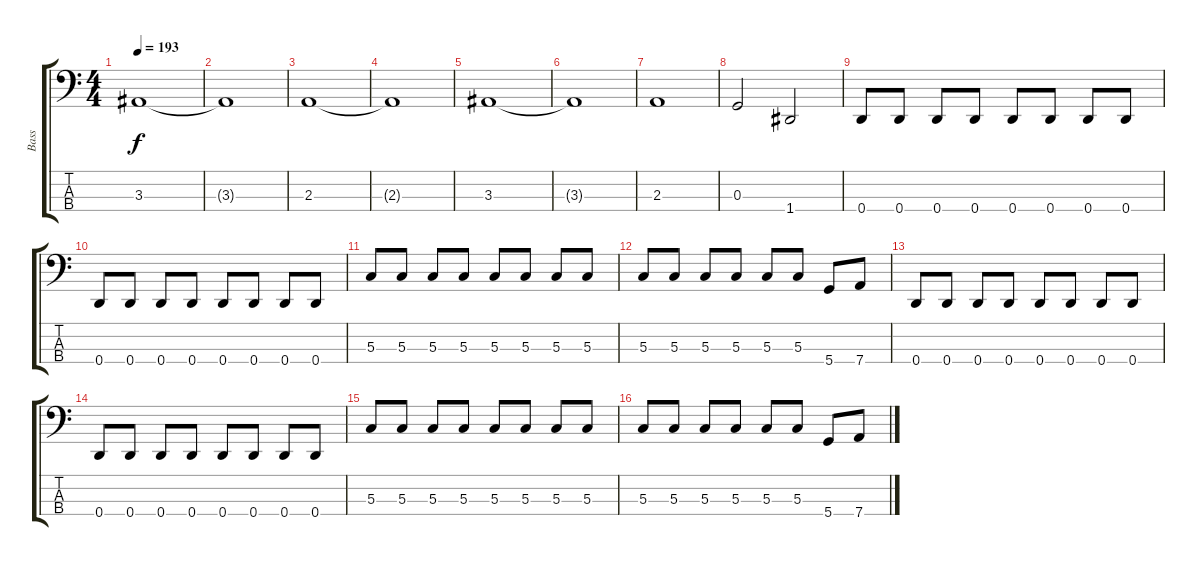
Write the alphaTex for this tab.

\track ("Bass" "Bass") {instrument electricbassfinger}
\staff {score tabs}
\tuning (F2 C2 G1 D1) {hide}
\ts (4 4)
\tempo 193
\clef f4
\ks c
3.3.1{dy f} |
3.3{t}.1 |
2.3.1 |
2.3{t}.1 |
3.3.1 |
3.3{t}.1 |
2.3.1 |
0.3.2 1.4.2 |
0.4.8 0.4.8 0.4.8 0.4.8 0.4.8 0.4.8 0.4.8 0.4.8 |
0.4.8 0.4.8 0.4.8 0.4.8 0.4.8 0.4.8 0.4.8 0.4.8 |
5.3.8 5.3.8 5.3.8 5.3.8 5.3.8 5.3.8 5.3.8 5.3.8 |
5.3.8 5.3.8 5.3.8 5.3.8 5.3.8 5.3.8 5.4.8 7.4.8 |
0.4.8 0.4.8 0.4.8 0.4.8 0.4.8 0.4.8 0.4.8 0.4.8 |
0.4.8 0.4.8 0.4.8 0.4.8 0.4.8 0.4.8 0.4.8 0.4.8 |
5.3.8 5.3.8 5.3.8 5.3.8 5.3.8 5.3.8 5.3.8 5.3.8 |
5.3.8 5.3.8 5.3.8 5.3.8 5.3.8 5.3.8 5.4.8 7.4.8
